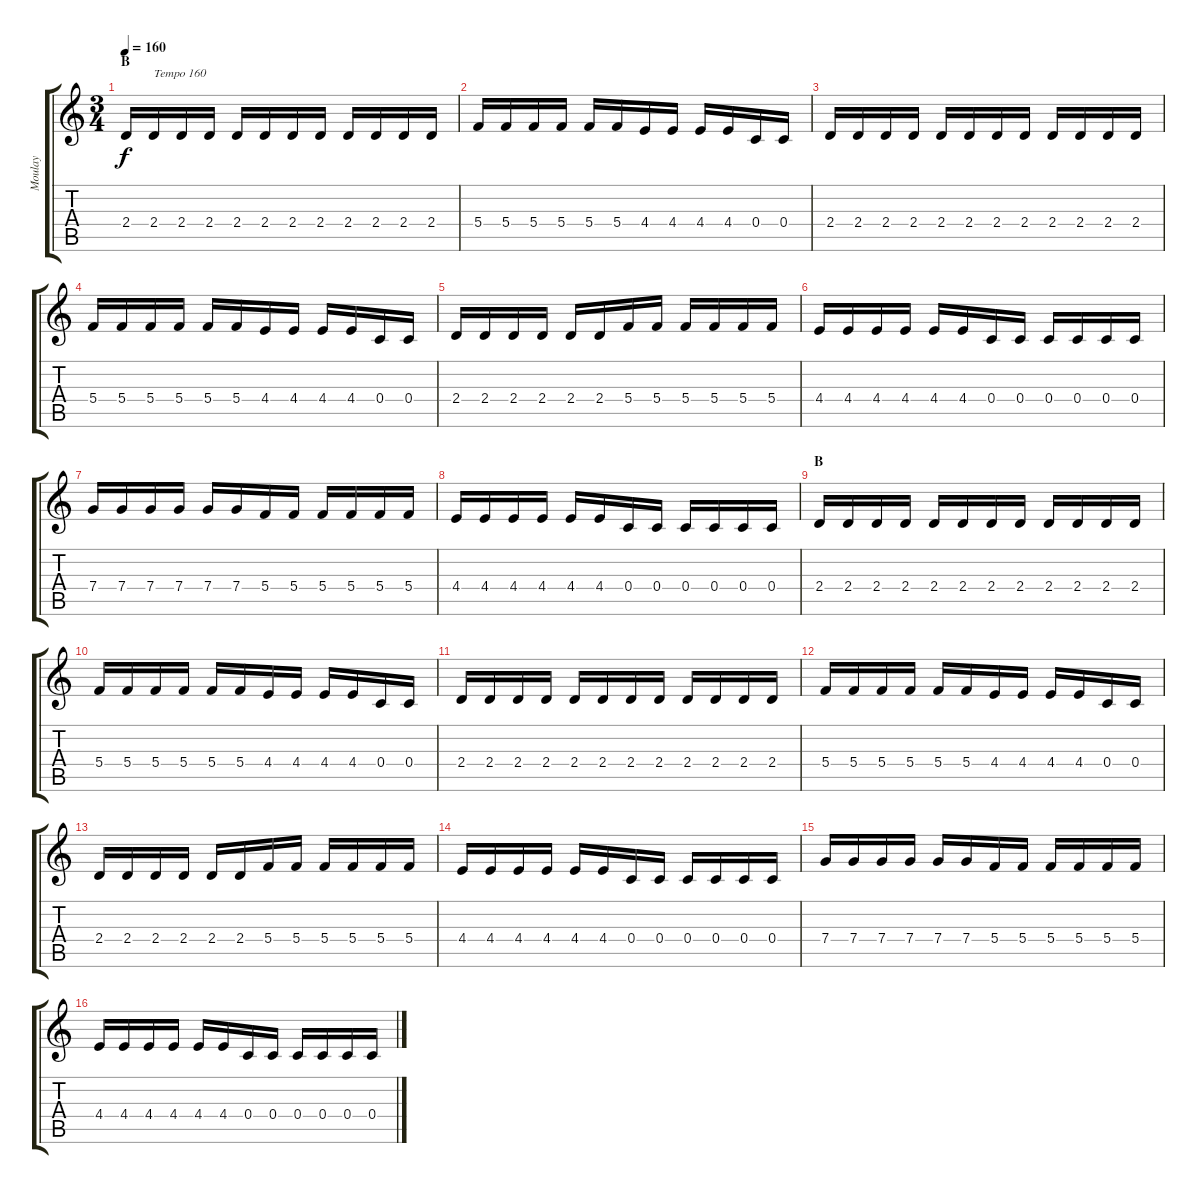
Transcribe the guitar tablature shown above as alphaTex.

\track ("Moulay" "Moulay") {instrument distortionguitar}
\staff {score tabs}
\tuning (D4 A3 F3 C3 G2 D2) {hide}
\ts (3 4)
\section ("" "B")
\tempo 160
\clef g2
\ks c
2.4.16{dy f} 2.4.16{txt "Tempo 160"} 2.4.16 2.4.16 2.4.16 2.4.16 2.4.16 2.4.16 2.4.16 2.4.16 2.4.16 2.4.16 |
5.4.16 5.4.16 5.4.16 5.4.16 5.4.16 5.4.16 4.4.16 4.4.16 4.4.16 4.4.16 0.4.16 0.4.16 |
2.4.16 2.4.16 2.4.16 2.4.16 2.4.16 2.4.16 2.4.16 2.4.16 2.4.16 2.4.16 2.4.16 2.4.16 |
5.4.16 5.4.16 5.4.16 5.4.16 5.4.16 5.4.16 4.4.16 4.4.16 4.4.16 4.4.16 0.4.16 0.4.16 |
2.4.16 2.4.16 2.4.16 2.4.16 2.4.16 2.4.16 5.4.16 5.4.16 5.4.16 5.4.16 5.4.16 5.4.16 |
4.4.16 4.4.16 4.4.16 4.4.16 4.4.16 4.4.16 0.4.16 0.4.16 0.4.16 0.4.16 0.4.16 0.4.16 |
7.4.16 7.4.16 7.4.16 7.4.16 7.4.16 7.4.16 5.4.16 5.4.16 5.4.16 5.4.16 5.4.16 5.4.16 |
4.4.16 4.4.16 4.4.16 4.4.16 4.4.16 4.4.16 0.4.16 0.4.16 0.4.16 0.4.16 0.4.16 0.4.16 |
\section ("" "B")
2.4.16 2.4.16 2.4.16 2.4.16 2.4.16 2.4.16 2.4.16 2.4.16 2.4.16 2.4.16 2.4.16 2.4.16 |
5.4.16 5.4.16 5.4.16 5.4.16 5.4.16 5.4.16 4.4.16 4.4.16 4.4.16 4.4.16 0.4.16 0.4.16 |
2.4.16 2.4.16 2.4.16 2.4.16 2.4.16 2.4.16 2.4.16 2.4.16 2.4.16 2.4.16 2.4.16 2.4.16 |
5.4.16 5.4.16 5.4.16 5.4.16 5.4.16 5.4.16 4.4.16 4.4.16 4.4.16 4.4.16 0.4.16 0.4.16 |
2.4.16 2.4.16 2.4.16 2.4.16 2.4.16 2.4.16 5.4.16 5.4.16 5.4.16 5.4.16 5.4.16 5.4.16 |
4.4.16 4.4.16 4.4.16 4.4.16 4.4.16 4.4.16 0.4.16 0.4.16 0.4.16 0.4.16 0.4.16 0.4.16 |
7.4.16 7.4.16 7.4.16 7.4.16 7.4.16 7.4.16 5.4.16 5.4.16 5.4.16 5.4.16 5.4.16 5.4.16 |
4.4.16 4.4.16 4.4.16 4.4.16 4.4.16 4.4.16 0.4.16 0.4.16 0.4.16 0.4.16 0.4.16 0.4.16
